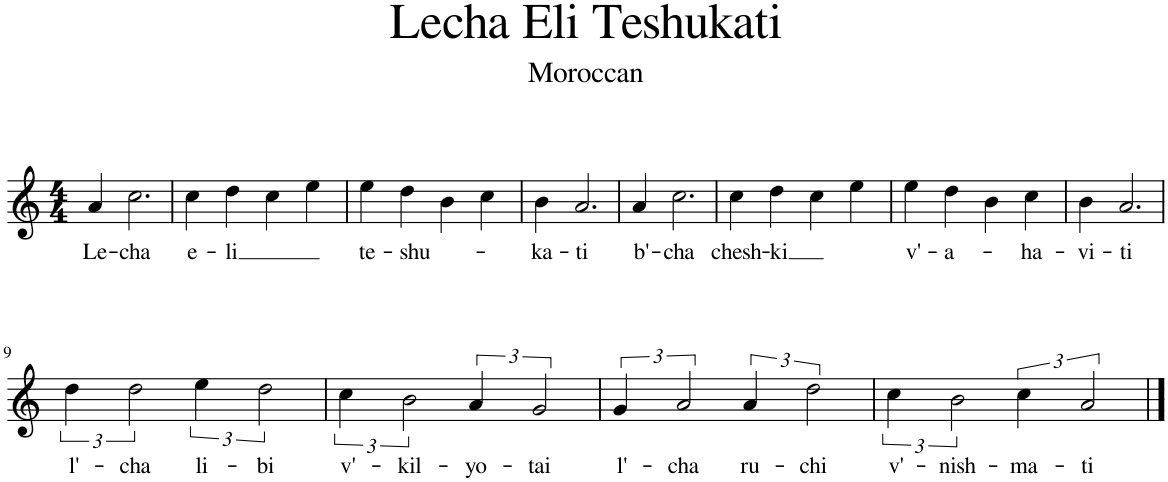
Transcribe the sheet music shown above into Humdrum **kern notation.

**kern	**text
*part1	*part1
*staff1	*staff1
*I"Bb Trumpet	*
*I'Bb Tpt.	*
*clefG2	*
*Trd1c2	*
*k[]	*
*M4/4	*
=1	=1
!	!LO:LY:b
4a/	Le-
!	!LO:LY:b
2.cc\	-cha
=2	=2
!	!LO:LY:b
4cc\	e-
!	!LO:LY:b
4dd\	-li
4cc\	.
4ee\	.
=3	=3
!	!LO:LY:b
4ee\	te-
!	!LO:LY:b
4dd\	-shu-
4b\	.
4cc\	.
=4	=4
!	!LO:LY:b
4b\	-ka-
!	!LO:LY:b
2.a/	-ti
=5	=5
!	!LO:LY:b
4a/	b'-
!	!LO:LY:b
2.cc\	-cha
=6	=6
!	!LO:LY:b
4cc\	chesh-
!	!LO:LY:b
4dd\	ki
4cc\	.
4ee\	.
=7	=7
!	!LO:LY:b
4ee\	v'-
!	!LO:LY:b
4dd\	-a-
4b\	.
!	!LO:LY:b
4cc\	-ha-
=8	=8
!	!LO:LY:b
4b\	-vi-
!	!LO:LY:b
2.a/	-ti
!!LO:LB:g=z
=9	=9
!	!LO:LY:b
6dd\	l'-
!	!LO:LY:b
3dd\	-cha
!	!LO:LY:b
6ee\	li-
!	!LO:LY:b
3dd\	-bi
=10	=10
!	!LO:LY:b
6cc\	v'-
!	!LO:LY:b
3b\	-kil-
!	!LO:LY:b
6a/	-yo-
!	!LO:LY:b
3g/	-tai
=11	=11
!	!LO:LY:b
6g/	l'-
!	!LO:LY:b
3a/	-cha
!	!LO:LY:b
6a/	ru-
!	!LO:LY:b
3dd\	-chi
=12	=12
!	!LO:LY:b
6cc\	v'-
!	!LO:LY:b
3b\	-nish-
!	!LO:LY:b
6cc\	-ma-
!	!LO:LY:b
3a/	-ti
==	==
*-	*-
